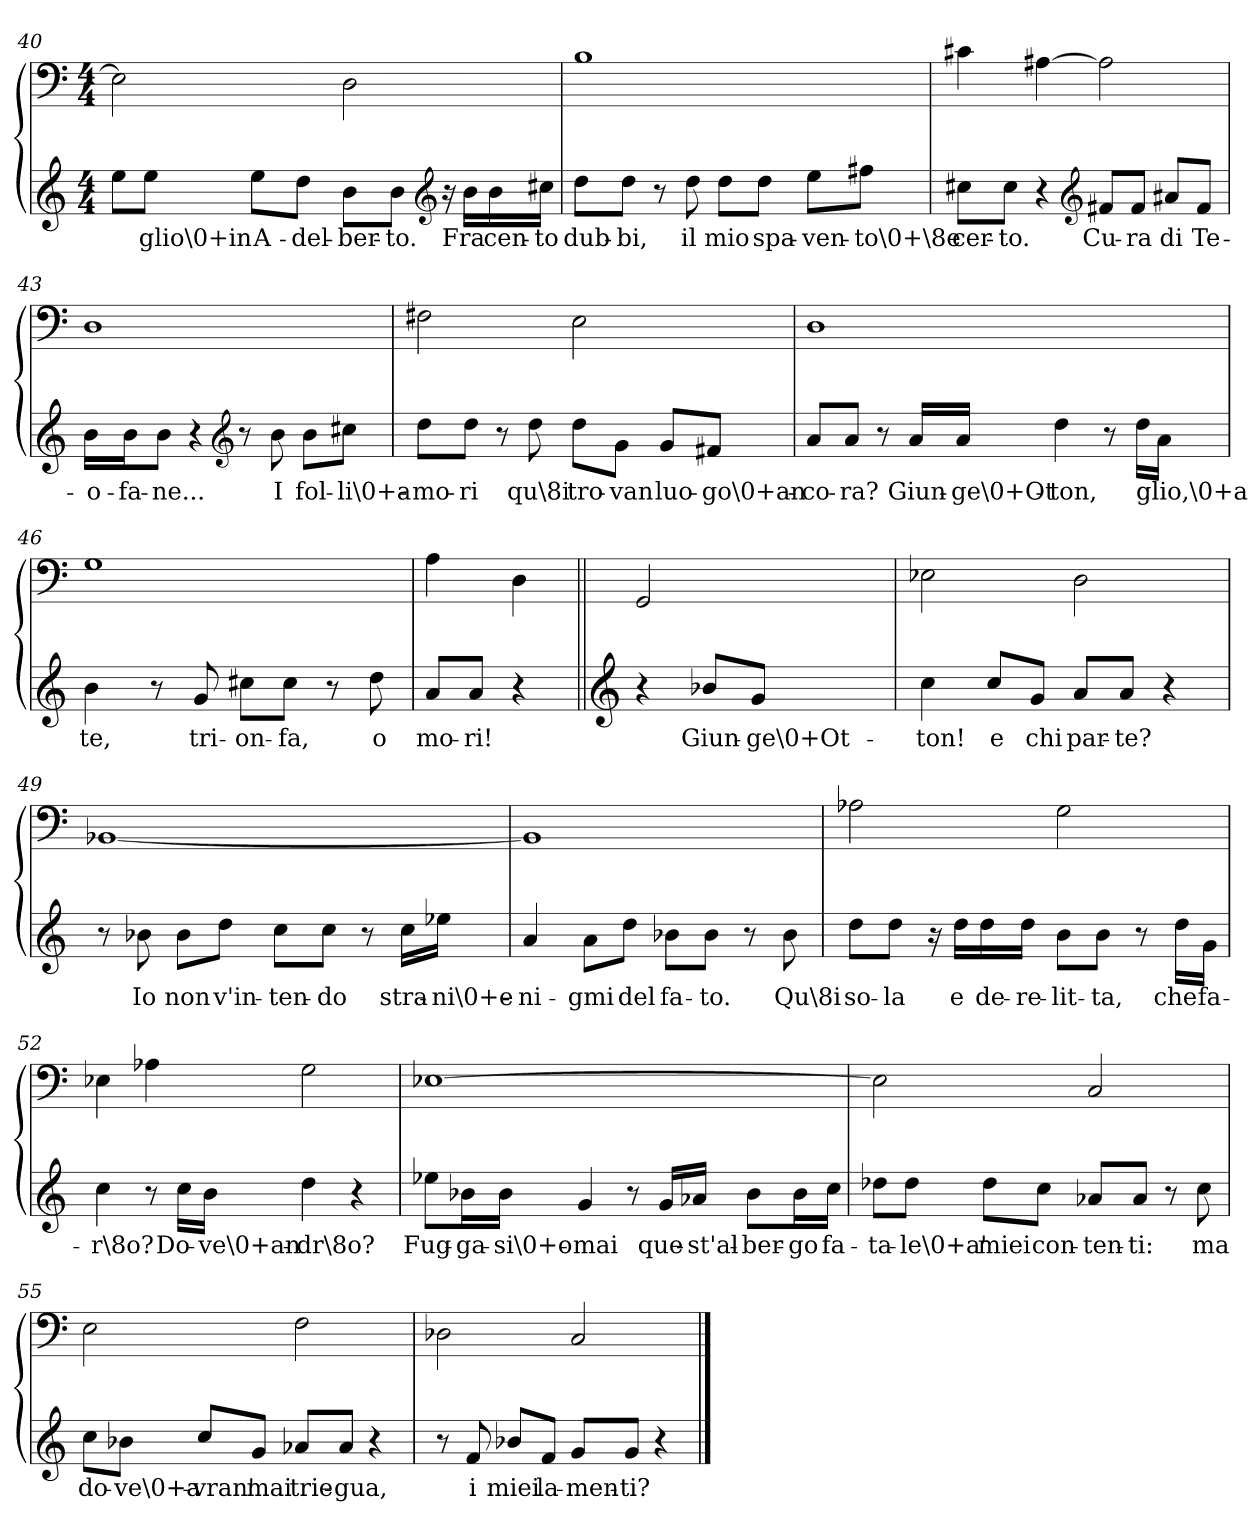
**kern	**text	**kern
*part1	*part1	*part1
*staff2	*staff2	*staff1
*clefG2	*	*clefF4
*k[]	*	*k[]
*a:	*	*a:
*M4/4	*	*M4/4
=40	=40	=40
8ee\L	.	2E\]
8ee\J	glio\0+in	.
8ee\L	A-	.
8dd\J	-del-	.
8b\L	-ber-	2D\
8b\J	-to.	.
*clefG2	*	*
16r	.	.
16b\LL	Fra	.
16b\	cen-	.
16cc#X\JJ	-to	.
=41	=41	=41
8dd\L	dub-	1B\
8dd\J	-bi,	.
8r	.	.
8dd\	il	.
8dd\L	mio	.
8dd\J	spa-	.
8ee\L	-ven-	.
8ff#X\J	-to\0+\8e	.
=42	=42	=42
8cc#X\L	cer-	4c#X\
8cc#\J	-to.	.
4r	.	[4A#X\
*clefG2	*	*
8f#X/L	Cu-	2A#\]
8f#/J	-ra	.
8a#X/L	di	.
8f#/J	Te-	.
=43	=43	=43
16b\LL	-o-	1D\
16b\J	-fa-	.
8b\J	-ne...	.
4r	.	.
*clefG2	*	*
8r	.	.
8b\	I	.
8b\L	fol-	.
8cc#X\J	-li\0+a-	.
=44	=44	=44
8dd\L	-mo-	2F#X\
8dd\J	-ri	.
8r	.	.
8dd\	qu\8i	.
8dd\L	tro-	2E\
8g\J	-van	.
8g/L	luo-	.
8f#X/J	-go\0+an-	.
=45	=45	=45
8a/L	-co-	1D\
8a/J	-ra?	.
8r	.	.
16a/LL	Giun-	.
16a/JJ	-ge\0+Ot-	.
4dd\	-ton,	.
8r	.	.
16dd\LL	.	.
16a\JJ	glio,\0+a	.
=46	=46	=46
4b\	te,	1G\
8r	.	.
8g/	tri-	.
8cc#X\L	-on-	.
8cc#\J	-fa,	.
8r	.	.
8dd\	o	.
=47	=47	=47
8a/L	mo-	4A\
8a/J	-ri!	.
4r	.	4D\
=||	=||	=||
*clefG2	*	*
4r	.	2GG/
8b-X/L	Giun-	.
8g/J	-ge\0+Ot-	.
2ryy	.	2ryy
=48	=48	=48
4cc\	-ton!	2E-X\
8cc/L	e	.
8g/J	chi	.
8a/L	par-	2D\
8a/J	-te?	.
4r	.	.
=49	=49	=49
8r	.	[1BB-X/
8b-X\	Io	.
8b-\L	non	.
8dd\J	v'in-	.
8cc\L	-ten-	.
8cc\J	-do	.
8r	.	.
16cc\LL	stra-	.
16ee-X\JJ	-ni\0+e-	.
=50	=50	=50
4a/	-ni-	1BB-/]
8a\L	-gmi	.
8dd\J	del	.
8b-X\L	fa-	.
8b-\J	-to.	.
8r	.	.
8b-\	Qu\8i	.
=51	=51	=51
8dd\L	so-	2A-X\
8dd\J	-la	.
16r	.	.
16dd\LL	e	.
16dd\	de-	.
16dd\JJ	-re-	.
8b\L	-lit-	2G\
8b\J	-ta,	.
8r	.	.
16dd\LL	che	.
16g\JJ	fa-	.
=52	=52	=52
4cc\	-r\8o?	4E-X\
8r	.	4A-X\
16cc\LL	Do-	.
16b\JJ	-ve\0+an-	.
4dd\	-dr\8o?	2G\
4r	.	.
=53	=53	=53
8ee-X\L	Fug-	[1E-X\
16b-X\L	-ga-	.
16b-\JJ	-si\0+o-	.
4g/	-mai	.
8r	.	.
16g/LL	que-	.
16a-X/JJ	-st'al-	.
8b-\L	-ber-	.
16b-\L	-go	.
16cc\JJ	fa-	.
=54	=54	=54
8dd-X\L	-ta-	2E-\]
8dd-\J	-le\0+a'	.
8dd-\L	miei	.
8cc\J	con-	.
8a-X/L	-ten-	2C/
8a-/J	-ti:	.
8r	.	.
8cc\	ma	.
=55	=55	=55
8cc\L	do-	2E\
8b-X\J	-ve\0+a-	.
8cc/L	-vran'	.
8g/J	mai	.
8a-X/L	trie-	2F\
8a-/J	-gua,	.
4r	.	.
=56	=56	=56
8r	.	2D-X\
8f/	i	.
8b-X/L	miei	.
8f/J	la-	.
8g/L	-men-	2C/
8g/J	-ti?	.
4r	.	.
==	==	==
*-	*-	*-
